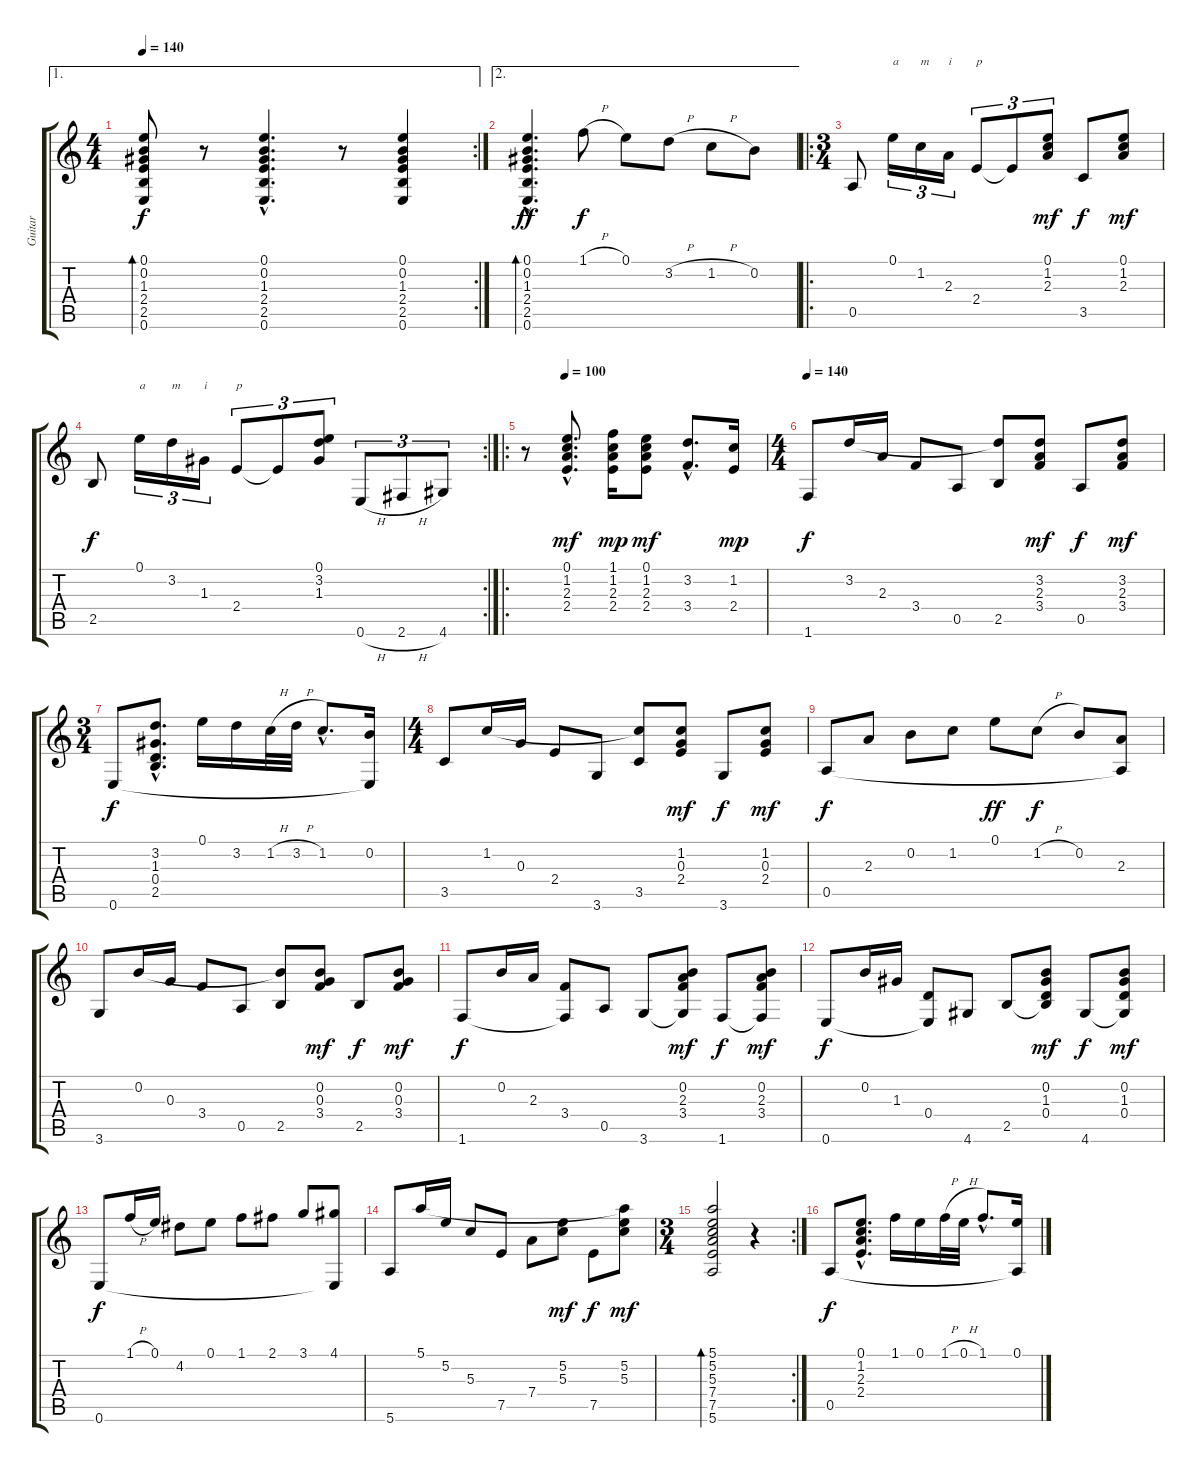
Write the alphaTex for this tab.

\track ("Guitar" "Guitar") {instrument acousticguitarnylon}
\staff {score tabs}
\tuning (E4 B3 G3 D3 A2 E2) {hide}
\ae 1
\rc 2
\ts (4 4)
\tempo 140
\clef g2
\ks c
(0.1 0.2 1.3 2.4 2.5 0.6).8{bd 120 dy f} r.8 (0.1{hac} 0.2{hac} 1.3{hac} 2.4{hac} 2.5{hac} 0.6{hac}).4{d} r.8 (0.1 0.2 1.3 2.4 2.5 0.6).4 |
\ae 2
(0.1{hac} 0.2{hac} 1.3{hac} 2.4{hac} 2.5{hac} 0.6{hac}).4{d bd 120 dy ff} 1.1{h}.8{dy f} 0.1.8 3.2{h}.8 1.2{h}.8 0.2.8 |
\ro
\ts (3 4)
0.5.8 0.1.16{tu (3 2) txt "a"} 1.2.16{tu (3 2) txt "m"} 2.3.16{tu (3 2) txt "i"} 2.4.8{tu (3 2) txt "p"} 2.4{t}.8{tu (3 2)} (0.1 1.2 2.3).8{tu (3 2) dy mf} 3.5.8{dy f} (0.1 1.2 2.3).8{dy mf} |
\rc 2
2.5.8{dy f} 0.1.16{tu (3 2) txt "a"} 3.2.16{tu (3 2) txt "m"} 1.3.16{tu (3 2) txt "i"} 2.4.8{tu (3 2) txt "p"} 2.4{t}.8{tu (3 2)} (0.1 3.2 1.3).8{tu (3 2)} 0.6{h}.8{tu (3 2)} 2.6{h}.8{tu (3 2)} 4.6.8{tu (3 2)} |
\ro
\tempo (100 0.16666666666666666)
r.8 (0.1{hac} 1.2{hac} 2.3{hac} 2.4{hac}).8{d dy mf} (1.1 1.2 2.3 2.4).16{dy mp} (0.1 1.2 2.3 2.4).8{dy mf} (3.2{hac} 3.4{hac}).8{d} (1.2 2.4).16{dy mp} |
\ts (4 4)
\tempo 140
1.6.8{dy f} 3.2.16 2.3.16 3.4.8 0.5.8 (3.2{t} 2.5).8 (3.2 2.3 3.4).8{dy mf} 0.5.8{dy f} (3.2 2.3 3.4).8{dy mf} |
\ts (3 4)
0.6.8{dy f} (3.2{hac} 1.3{hac} 0.4{hac} 2.5{hac}).8{d} 0.1.16 3.2.16 1.2{h}.32 3.2{h}.32 1.2{hac}.8{d} (0.2 0.6{t}).16 |
\ts (4 4)
3.5.8 1.2.16 0.3.16 2.4.8 3.6.8 (1.2{t} 3.5).8 (1.2 0.3 2.4).8{dy mf} 3.6.8{dy f} (1.2 0.3 2.4).8{dy mf} |
0.5.8{dy f} 2.3.8 0.2.8 1.2.8 0.1.8{dy ff} 1.2{h}.8{dy f} 0.2.8 (2.3 0.5{t}).8 |
3.6.8 0.2.16 0.3.16 3.4.8 0.5.8 (0.2{t} 2.5).8 (0.2 0.3 3.4).8{dy mf} 2.5.8{dy f} (0.2 0.3 3.4).8{dy mf} |
1.6.8{dy f} 0.2.16 2.3.16 (3.4 1.6{t}).8 0.5.8 3.6.8 (0.2 2.3 3.4 3.6{t}).8{dy mf} 1.6.8{dy f} (0.2 2.3 3.4 1.6{t}).8{dy mf} |
0.6.8{dy f} 0.2.16 1.3.16 (0.4 0.6{t}).8 4.6.8 2.5.8 (0.2 1.3 0.4 2.5{t}).8{dy mf} 4.6.8{dy f} (0.2 1.3 0.4 4.6{t}).8{dy mf} |
0.6.8{dy f} 1.1{h}.16 0.1.16 4.2.8 0.1.8 1.1.8 2.1.8 3.1.8 (4.1 0.6{t}).8 |
5.6.8 5.1.16 5.2.16 5.3.8 7.5.8 7.4.8 (5.2 5.3).8{dy mf} 7.5.8{dy f} (5.1{t} 5.2 5.3).8{dy mf} |
\rc 2
\ts (3 4)
(5.1 5.2 5.3 7.4 7.5 5.6).2{bd 120} r.4 |
0.5.8{dy f} (0.1{hac} 1.2{hac} 2.3{hac} 2.4{hac}).8{d} 1.1.16 0.1.16 1.1{h}.32 0.1{h}.32 1.1{hac}.8{d} (0.1 0.5{t}).16
